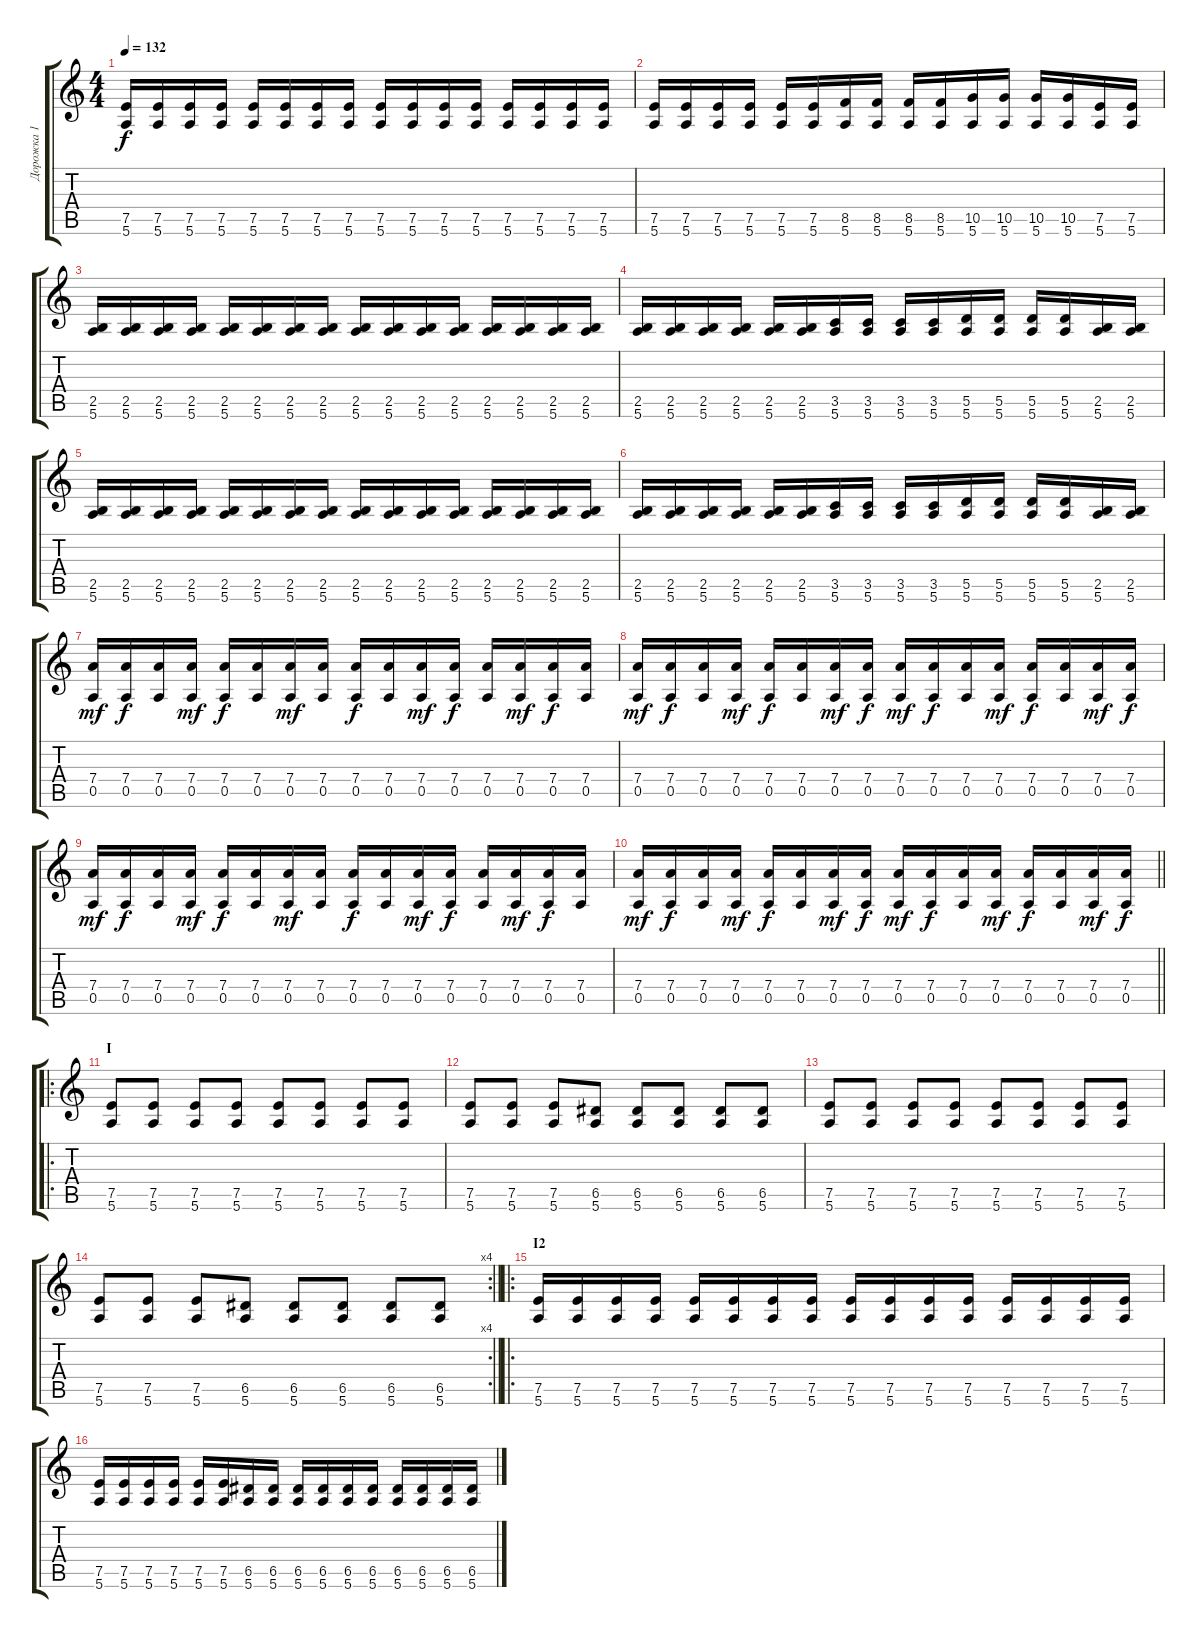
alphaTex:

\track ("Дорожка 1" "Дорожка 1") {instrument overdrivenguitar}
\staff {score tabs}
\tuning (E4 B3 G3 D3 A2 E2) {hide}
\ts (4 4)
\tempo 132
\clef g2
\ks c
(7.5 5.6).16{dy f} (7.5 5.6).16 (7.5 5.6).16 (7.5 5.6).16 (7.5 5.6).16 (7.5 5.6).16 (7.5 5.6).16 (7.5 5.6).16 (7.5 5.6).16 (7.5 5.6).16 (7.5 5.6).16 (7.5 5.6).16 (7.5 5.6).16 (7.5 5.6).16 (7.5 5.6).16 (7.5 5.6).16 |
(7.5 5.6).16 (7.5 5.6).16 (7.5 5.6).16 (7.5 5.6).16 (7.5 5.6).16 (7.5 5.6).16 (8.5 5.6).16 (8.5 5.6).16 (8.5 5.6).16 (8.5 5.6).16 (10.5 5.6).16 (10.5 5.6).16 (10.5 5.6).16 (10.5 5.6).16 (7.5 5.6).16 (7.5 5.6).16 |
(2.5 5.6).16 (2.5 5.6).16 (2.5 5.6).16 (2.5 5.6).16 (2.5 5.6).16 (2.5 5.6).16 (2.5 5.6).16 (2.5 5.6).16 (2.5 5.6).16 (2.5 5.6).16 (2.5 5.6).16 (2.5 5.6).16 (2.5 5.6).16 (2.5 5.6).16 (2.5 5.6).16 (2.5 5.6).16 |
(2.5 5.6).16 (2.5 5.6).16 (2.5 5.6).16 (2.5 5.6).16 (2.5 5.6).16 (2.5 5.6).16 (3.5 5.6).16 (3.5 5.6).16 (3.5 5.6).16 (3.5 5.6).16 (5.5 5.6).16 (5.5 5.6).16 (5.5 5.6).16 (5.5 5.6).16 (2.5 5.6).16 (2.5 5.6).16 |
(2.5 5.6).16 (2.5 5.6).16 (2.5 5.6).16 (2.5 5.6).16 (2.5 5.6).16 (2.5 5.6).16 (2.5 5.6).16 (2.5 5.6).16 (2.5 5.6).16 (2.5 5.6).16 (2.5 5.6).16 (2.5 5.6).16 (2.5 5.6).16 (2.5 5.6).16 (2.5 5.6).16 (2.5 5.6).16 |
(2.5 5.6).16 (2.5 5.6).16 (2.5 5.6).16 (2.5 5.6).16 (2.5 5.6).16 (2.5 5.6).16 (3.5 5.6).16 (3.5 5.6).16 (3.5 5.6).16 (3.5 5.6).16 (5.5 5.6).16 (5.5 5.6).16 (5.5 5.6).16 (5.5 5.6).16 (2.5 5.6).16 (2.5 5.6).16 |
(7.4 0.5).16{dy mf} (7.4 0.5).16{dy f} (7.4 0.5).16 (7.4 0.5).16{dy mf} (7.4 0.5).16{dy f} (7.4 0.5).16 (7.4 0.5).16{dy mf} (7.4 0.5).16 (7.4 0.5).16{dy f} (7.4 0.5).16 (7.4 0.5).16{dy mf} (7.4 0.5).16{dy f} (7.4 0.5).16 (7.4 0.5).16{dy mf} (7.4 0.5).16{dy f} (7.4 0.5).16 |
(7.4 0.5).16{dy mf} (7.4 0.5).16{dy f} (7.4 0.5).16 (7.4 0.5).16{dy mf} (7.4 0.5).16{dy f} (7.4 0.5).16 (7.4 0.5).16{dy mf} (7.4 0.5).16{dy f} (7.4 0.5).16{dy mf} (7.4 0.5).16{dy f} (7.4 0.5).16 (7.4 0.5).16{dy mf} (7.4 0.5).16{dy f} (7.4 0.5).16 (7.4 0.5).16{dy mf} (7.4 0.5).16{dy f} |
(7.4 0.5).16{dy mf} (7.4 0.5).16{dy f} (7.4 0.5).16 (7.4 0.5).16{dy mf} (7.4 0.5).16{dy f} (7.4 0.5).16 (7.4 0.5).16{dy mf} (7.4 0.5).16 (7.4 0.5).16{dy f} (7.4 0.5).16 (7.4 0.5).16{dy mf} (7.4 0.5).16{dy f} (7.4 0.5).16 (7.4 0.5).16{dy mf} (7.4 0.5).16{dy f} (7.4 0.5).16 |
\barLineRight lightlight
(7.4 0.5).16{dy mf} (7.4 0.5).16{dy f} (7.4 0.5).16 (7.4 0.5).16{dy mf} (7.4 0.5).16{dy f} (7.4 0.5).16 (7.4 0.5).16{dy mf} (7.4 0.5).16{dy f} (7.4 0.5).16{dy mf} (7.4 0.5).16{dy f} (7.4 0.5).16 (7.4 0.5).16{dy mf} (7.4 0.5).16{dy f} (7.4 0.5).16 (7.4 0.5).16{dy mf} (7.4 0.5).16{dy f} |
\ro
\section ("" "I")
(7.5 5.6).8 (7.5 5.6).8 (7.5 5.6).8 (7.5 5.6).8 (7.5 5.6).8 (7.5 5.6).8 (7.5 5.6).8 (7.5 5.6).8 |
(7.5 5.6).8 (7.5 5.6).8 (7.5 5.6).8 (6.5 5.6).8 (6.5 5.6).8 (6.5 5.6).8 (6.5 5.6).8 (6.5 5.6).8 |
(7.5 5.6).8 (7.5 5.6).8 (7.5 5.6).8 (7.5 5.6).8 (7.5 5.6).8 (7.5 5.6).8 (7.5 5.6).8 (7.5 5.6).8 |
\rc 4
\barLineRight lightlight
(7.5 5.6).8 (7.5 5.6).8 (7.5 5.6).8 (6.5 5.6).8 (6.5 5.6).8 (6.5 5.6).8 (6.5 5.6).8 (6.5 5.6).8 |
\ro
\section ("" "I2")
(7.5 5.6).16 (7.5 5.6).16 (7.5 5.6).16 (7.5 5.6).16 (7.5 5.6).16 (7.5 5.6).16 (7.5 5.6).16 (7.5 5.6).16 (7.5 5.6).16 (7.5 5.6).16 (7.5 5.6).16 (7.5 5.6).16 (7.5 5.6).16 (7.5 5.6).16 (7.5 5.6).16 (7.5 5.6).16 |
(7.5 5.6).16 (7.5 5.6).16 (7.5 5.6).16 (7.5 5.6).16 (7.5 5.6).16 (7.5 5.6).16 (6.5 5.6).16 (6.5 5.6).16 (6.5 5.6).16 (6.5 5.6).16 (6.5 5.6).16 (6.5 5.6).16 (6.5 5.6).16 (6.5 5.6).16 (6.5 5.6).16 (6.5 5.6).16
